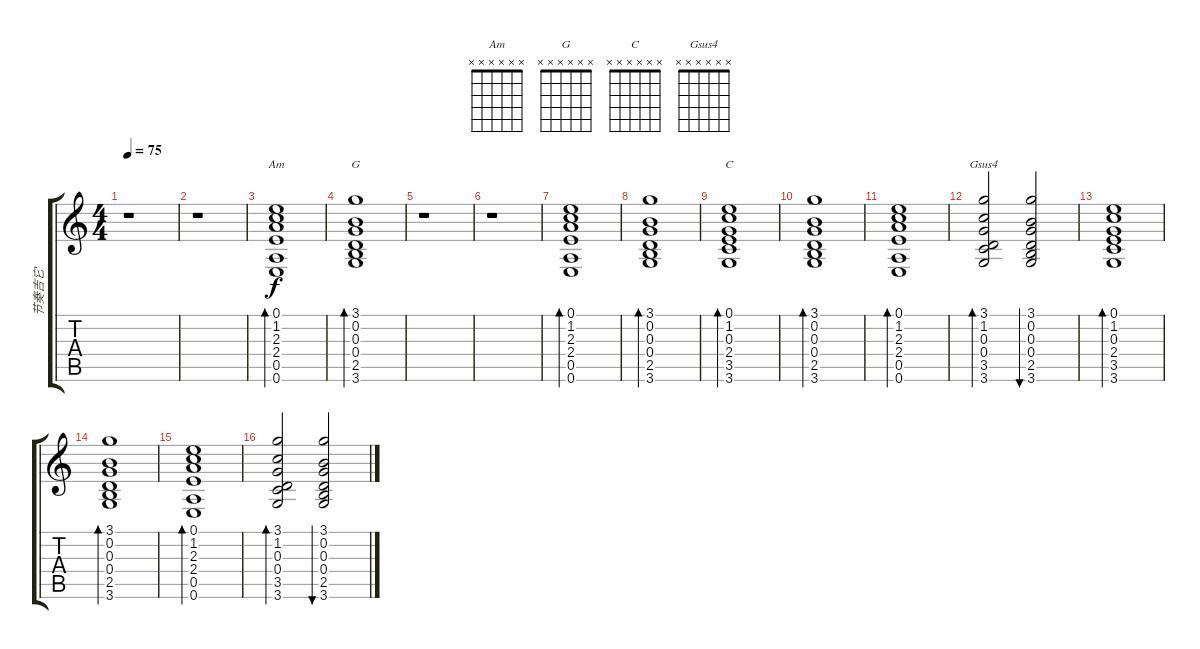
\track ("节奏吉它" "节奏吉它") {instrument acousticguitarsteel}
\staff {score tabs}
\tuning (E4 B3 G3 D3 A2 E2) {hide}
\chord ("Am" x x x x x x)
\chord ("G" x x x x x x)
\chord ("C" x x x x x x)
\chord ("Gsus4" x x x x x x)
\ts (4 4)
\tempo 75
\clef g2
\ks c
r.1{dy f instrument acousticguitarsteel} |
r.1 |
(0.1 1.2 2.3 2.4 0.5 0.6).1{bd 120 ch "Am"} |
(3.1 0.2 0.3 0.4 2.5 3.6).1{bd 120 ch "G"} |
r.1 |
r.1 |
(0.1 1.2 2.3 2.4 0.5 0.6).1{bd 120} |
(3.1 0.2 0.3 0.4 2.5 3.6).1{bd 120} |
(0.1 1.2 0.3 2.4 3.5 3.6).1{bd 120 ch "C"} |
(3.1 0.2 0.3 0.4 2.5 3.6).1{bd 120} |
(0.1 1.2 2.3 2.4 0.5 0.6).1{bd 120} |
(3.1 1.2 0.3 0.4 3.5 3.6).2{bd 120 ch "Gsus4"} (3.1 0.2 0.3 0.4 2.5 3.6).2{bu 120} |
(0.1 1.2 0.3 2.4 3.5 3.6).1{bd 120} |
(3.1 0.2 0.3 0.4 2.5 3.6).1{bd 120} |
(0.1 1.2 2.3 2.4 0.5 0.6).1{bd 120} |
(3.1 1.2 0.3 0.4 3.5 3.6).2{bd 120} (3.1 0.2 0.3 0.4 2.5 3.6).2{bu 120}
